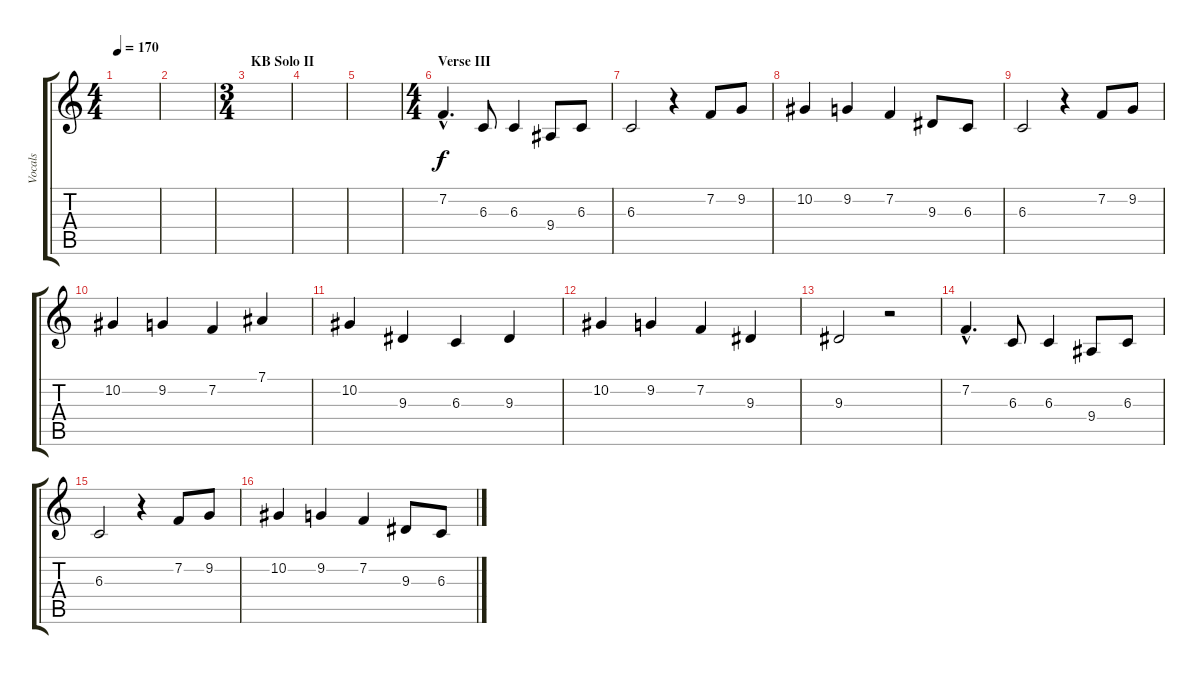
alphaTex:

\track ("Vocals" "Vocals") {instrument lead3calliope}
\staff {score tabs}
\tuning (Eb4 Bb3 Gb3 Db3 Ab2 Eb2) {hide}
\ts (4 4)
\tempo 170
\clef g2
\ks c
|
|
\ts (3 4)
\section ("" "KB Solo II")
|
|
|
\ts (4 4)
\section ("" "Verse III")
7.2{hac}.4{d} 6.3.8 6.3.4 9.4.8 6.3.8 |
6.3.2 r.4 7.2.8 9.2.8 |
10.2.4 9.2.4 7.2.4 9.3.8 6.3.8 |
6.3.2 r.4 7.2.8 9.2.8 |
10.2.4 9.2.4 7.2.4 7.1.4 |
10.2.4 9.3.4 6.3.4 9.3.4 |
10.2.4 9.2.4 7.2.4 9.3.4 |
9.3.2 r.2 |
7.2{hac}.4{d} 6.3.8 6.3.4 9.4.8 6.3.8 |
6.3.2 r.4 7.2.8 9.2.8 |
10.2.4 9.2.4 7.2.4 9.3.8 6.3.8
